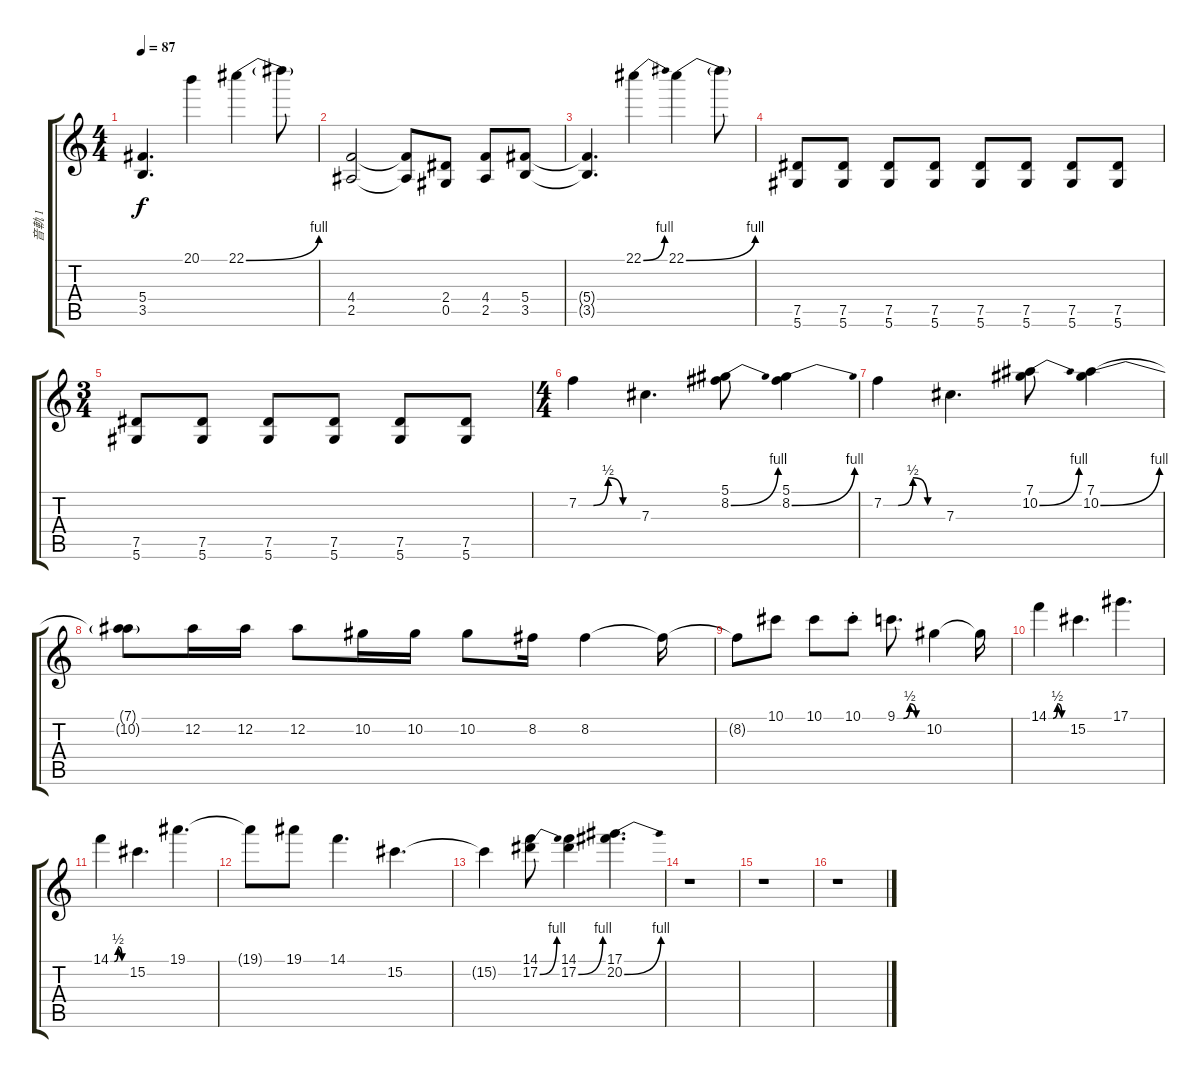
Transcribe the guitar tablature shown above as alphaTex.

\track ("音軌 1" "音軌 1") {instrument electricguitarjazz}
\staff {score tabs}
\tuning (Eb4 Bb3 Gb3 Db3 Ab2 Eb2) {hide}
\ts (4 4)
\tempo 87
\clef g2
\ks c
(5.4{t} 3.5{t}).4{d dy f} 20.1.4 22.1{be (bend 0 0 60 4)}.4 22.1{t}.8 |
(4.4 2.5).2 (4.4{t} 2.5{t}).8 (2.4 0.5).8 (4.4 2.5).8 (5.4 3.5).8 |
(5.4{t} 3.5{t}).4{d} 22.1{be (bend 0 0 60 4)}.4 22.1{be (bend 0 0 60 4)}.4 22.1{t}.8 |
(7.5 5.6).8 (7.5 5.6).8 (7.5 5.6).8 (7.5 5.6).8 (7.5 5.6).8 (7.5 5.6).8 (7.5 5.6).8 (7.5 5.6).8 |
\ts (3 4)
(7.5 5.6).8 (7.5 5.6).8 (7.5 5.6).8 (7.5 5.6).8 (7.5 5.6).8 (7.5 5.6).8 |
\ts (4 4)
7.2{be (custom 0 0 15 0 30 2 45 0 60 0)}.4 7.3.4{d} (5.1 8.2{be (bend 0 0 60 4)}).8 (5.1 8.2{be (bend 0 0 60 4)}).4 |
7.2{be (custom 0 0 15 0 30 2 45 0 60 0)}.4 7.3.4{d} (7.1 10.2{be (bend 0 0 60 4)}).8 (7.1 10.2{be (bend 0 0 60 4)}).4 |
(7.1{t} 10.2{t}).8 12.2.16 12.2.16 12.2.8 10.2.16 10.2.16 10.2.8 8.2.16 8.2.4 8.2{t}.16 |
8.2{t}.8 10.1.8 10.1.8 10.1{st}.8 9.1{be (custom 0 0 15 0 30 2 45 0 60 0)}.8{d} 10.2.4 10.2{t}.16 |
14.1{be (custom 0 0 15 0 30 2 45 0 60 0)}.4 15.2.4{d} 17.1.4{d} |
14.1{be (custom 0 0 15 0 30 2 45 0 60 0)}.4 15.2.4{d} 19.1.4{d} |
19.1{t}.8 19.1.8 14.1.4{d} 15.2.4{d} |
15.2{t}.4 (14.1 17.2{be (bend 0 0 60 4)}).8 (14.1 17.2{be (bend 0 0 60 4)}).4 (17.1 20.2{be (bend 0 0 60 4)}).4{d} |
r.1 |
r.1 |
r.1
